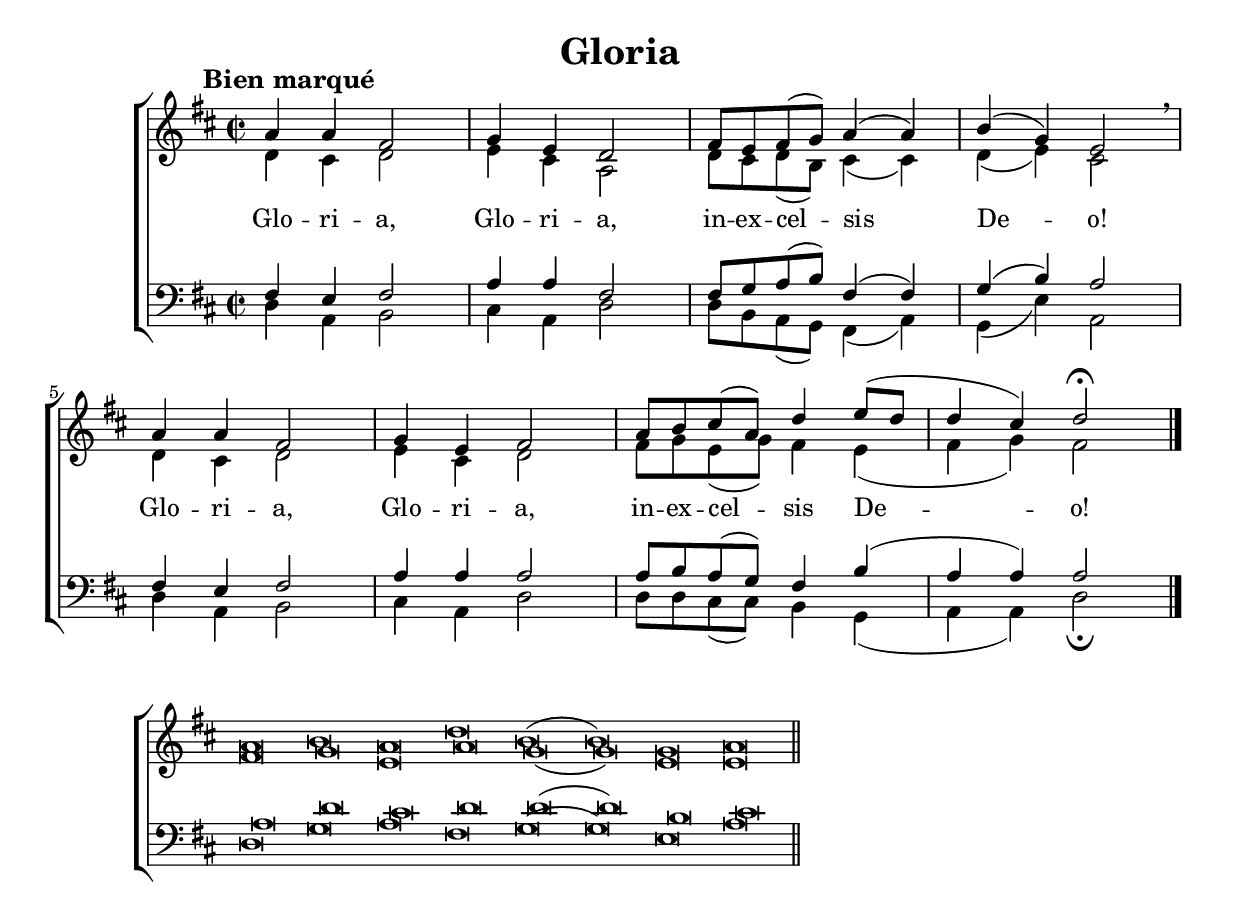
	\version "2.11.44"


global = { \time 2/2 \key d \major }

\header {
	title = "Gloria"
	
}

sopNotes = {
	\relative c''{
	\global \dynamicUp
a4^\markup{ \hspace #-6 \large\bold "Bien marqué" }  a fis2 g4 e d2 fis8 e fis (g) a4 (a) b (g) e2 \breathe \break a4 a fis2 g4 e fis2 a8 b cis (a) d4 e8 (d d4 cis) d2 \fermata  \bar "|." 

	}
}
altNotes = {
	\relative c''{
	\global
	\stemDown  d,4 cis d2 e4 cis a2 d8 cis d (b) cis4 (cis) d (e) cis2 d4 cis d2 e4 cis d2 fis8 g e (g)  fis4 e4 (fis g) fis2
}
}
tenNotes = {
	\relative c'{
	\global
	 fis,4 e fis2 a4 a fis2 fis8 g a (b) fis4 (fis) g (b) a2 fis4 e fis2 a4 a a2 a8 b a (g) fis4 b (a a) a2
}
}
basNotes = {
	\relative c'{
	\global
	d,4 a b2 cis4 a d2 d8 b a (g) fis4 (a) g (e') a,2 d4 a b2 cis4 a d2 d8 d cis (cis) b4 g (a a) d2 \fermata
}
}
text = \lyricmode {
	Glo -- ri -- a, Glo -- ri -- a, in -- ex -- cel -- sis De -- o! Glo -- ri -- a, Glo -- ri -- a, in -- ex -- cel -- sis De -- o!
}

\score {
	
	\new ChoirStaff
	<<
	\new Staff { \clef treble
	<<
		\new Voice = sopVoice { \override Rest #'staff-position = #0 \voiceOne \sopNotes }
		\new Voice { \override Rest #'stencil = ##f \voiceTwo \altNotes }
	>>
	}
	\new Lyrics \lyricsto sopVoice { \text }
	\new Staff { \clef bass
	<<
		\new Voice { \override Rest #'staff-position = #0 \voiceOne \tenNotes }
		\new Voice { \override Rest #'stencil = ##f \voiceTwo \basNotes }
	>>
	}
	>>
	
	\layout {
		
	}

}

\score {
	<<
	\new Staff {
		
		\new Voice { \sopNotes }
	}
	\new Staff {
		
		\new Voice { \altNotes }
	}
	\new Staff {
		
		\new Voice { \tenNotes }
	}
	\new Staff {
		
		\new Voice { \basNotes }
	}
	>>
	\midi {
		
	}
}

stemOn = { \override Staff.Stem #'transparent = ##f }
stemOff = { \override Staff.Stem #'transparent = ##t }

\score {
	
	\new ChoirStaff
	<<
	\new Staff  \with { \remove "Time_signature_engraver" }
{ \clef treble \key d \major 
	<<
		\new Voice  { \set Score.timing = ##f
    \stemOff a'\breve b' a' d'' b' (b') g'
    \stemOn a' \bar "||"}
		\new Voice  { \set Score.timing = ##f
    \stemOff fis'\breve g' e' a' g' (g') e' 
    \stemOn e' \bar "||" }
	>>
	}
	
	\new Staff  \with { \remove "Time_signature_engraver" }
	{ \clef bass \key d \major 
	<<
		\new Voice { \set Score.timing = ##f
    \stemOff a\breve d' cis' d' d' (d') b 
    \stemOn cis' \bar "||" }
		\new Voice { \set Score.timing = ##f
    \stemOff d\breve  g a fis g (g) e 
    \stemOn a \bar "||" }
	>>
	}
	>>
	
	\layout {
		
	}

}














%\score {
	%<<
  %\new Staff \with { \remove "Time_signature_engraver" }
 % {
   % \key d \major
    %\set Score.timing = ##f
    %\stemOff a'\breve b' a' d'' b' (b')  g' 
   % \stemOn a' \bar "||"
    
 % }
  
  %\new Staff \with { \remove "Time_signature_engraver" }
	%   { \key d \major
   % \set Score.timing = ##f
   % \stemOff fis'\breve g' e' a'' g' (b')  e' 
   % \stemOn e' \bar "||"
%}
%>>
%}
	


